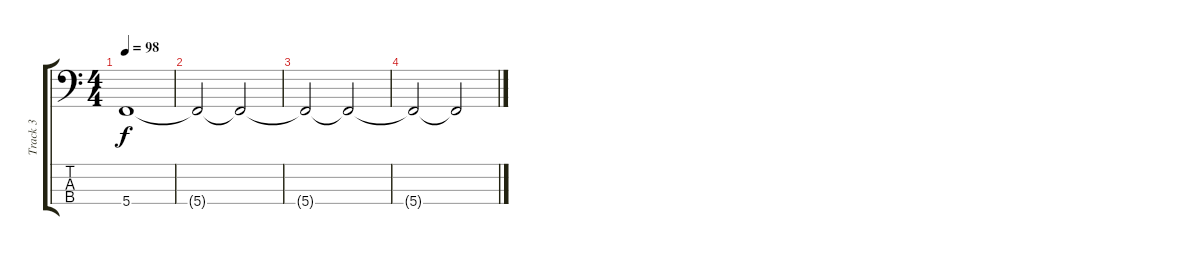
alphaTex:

\track ("Track 3" "Track 3") {instrument electricbassfinger}
\staff {score tabs}
\tuning (F2 C2 G1 C1) {hide}
\ts (4 4)
\tempo 98
\clef f4
\ks c
5.4.1{dy f} |
5.4{t}.2 5.4{t}.2 |
5.4{t}.2 5.4{t}.2 |
5.4{t}.2 5.4{t}.2
